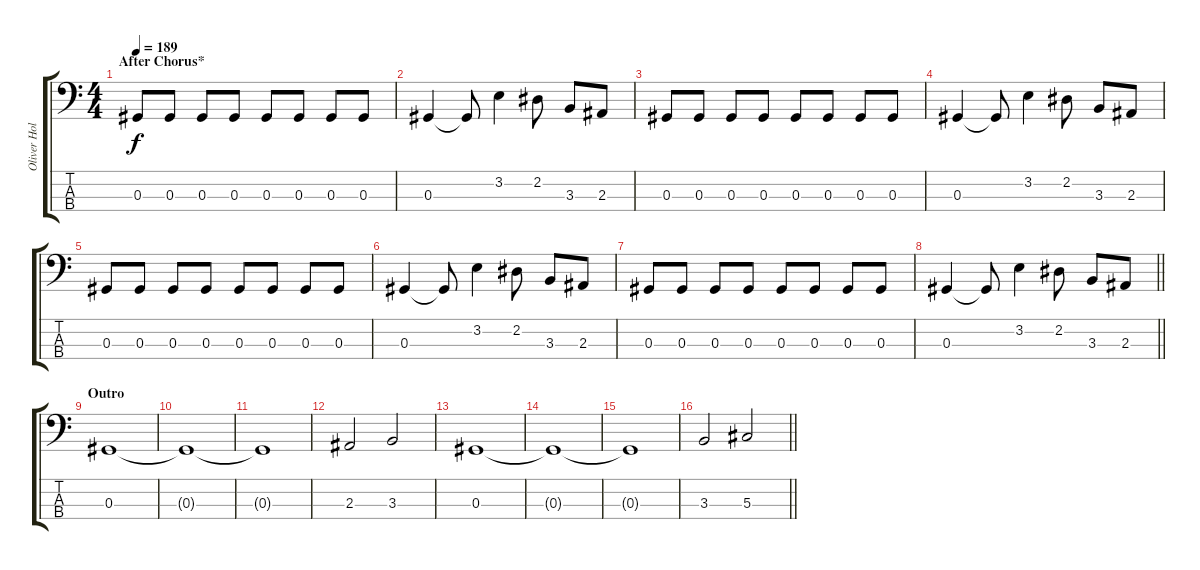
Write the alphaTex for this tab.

\track ("Oliver Holzwarth" "Oliver Hol") {instrument electricbassfinger}
\staff {score tabs}
\tuning (Gb2 Db2 Ab1 Eb1) {hide}
\ts (4 4)
\section ("" "After Chorus*")
\tempo 189
\clef f4
\ks c
0.3.8{dy f} 0.3.8 0.3.8 0.3.8 0.3.8 0.3.8 0.3.8 0.3.8 |
0.3.4 0.3{t}.8 3.2.4 2.2.8 3.3.8 2.3.8 |
0.3.8 0.3.8 0.3.8 0.3.8 0.3.8 0.3.8 0.3.8 0.3.8 |
0.3.4 0.3{t}.8 3.2.4 2.2.8 3.3.8 2.3.8 |
0.3.8 0.3.8 0.3.8 0.3.8 0.3.8 0.3.8 0.3.8 0.3.8 |
0.3.4 0.3{t}.8 3.2.4 2.2.8 3.3.8 2.3.8 |
0.3.8 0.3.8 0.3.8 0.3.8 0.3.8 0.3.8 0.3.8 0.3.8 |
\barLineRight lightlight
0.3.4 0.3{t}.8 3.2.4 2.2.8 3.3.8 2.3.8 |
\section ("" "Outro")
0.3.1 |
0.3{t}.1 |
0.3{t}.1 |
2.3.2 3.3.2 |
0.3.1 |
0.3{t}.1 |
0.3{t}.1 |
\barLineRight lightlight
3.3.2 5.3.2
